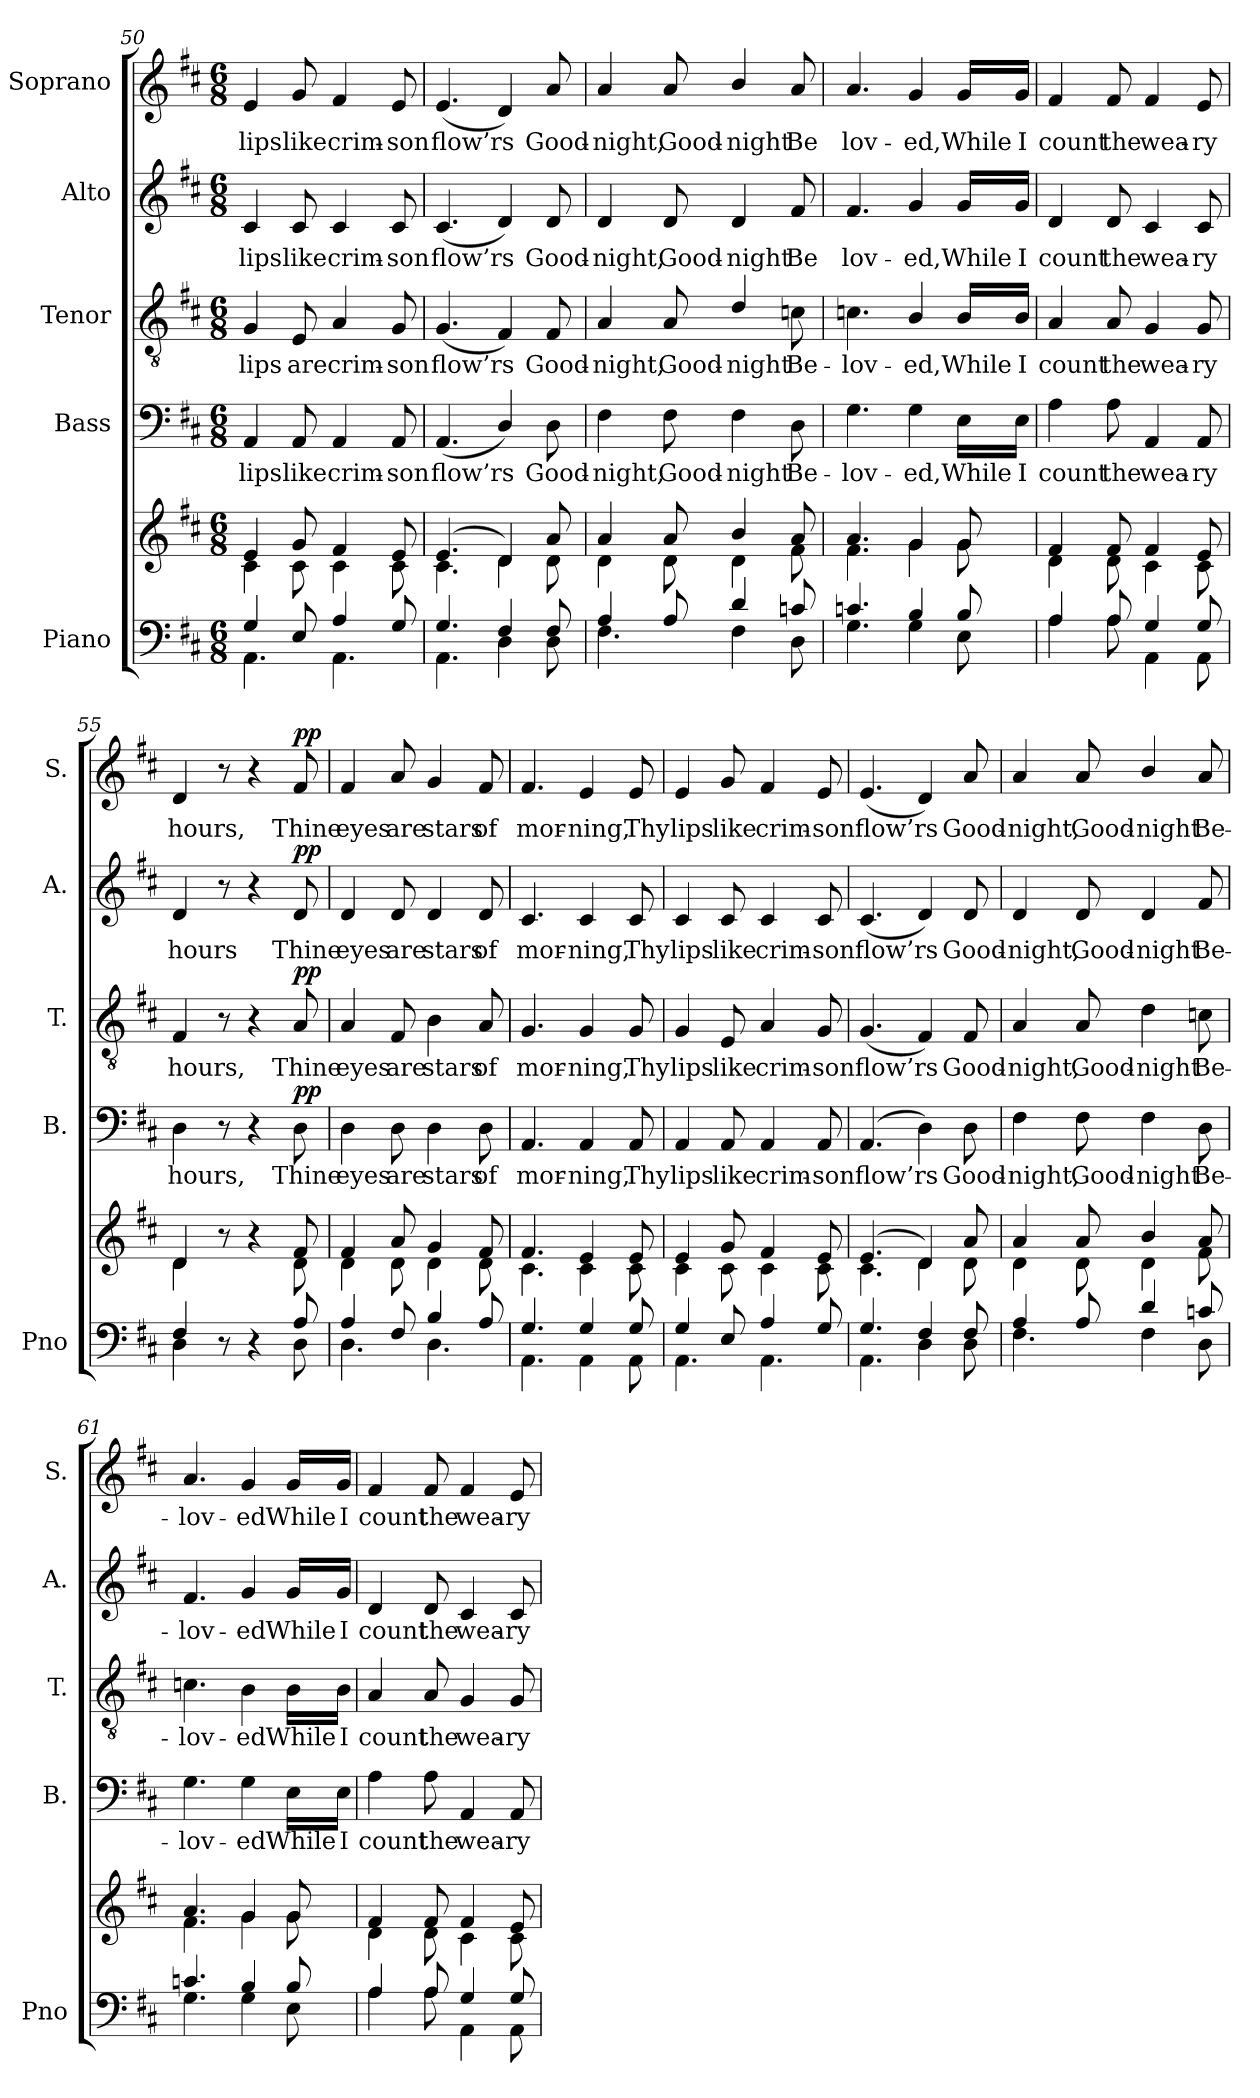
**kern	**kern	**kern	**text	**dynam	**kern	**text	**dynam	**kern	**text	**dynam	**kern	**text	**dynam
*part5	*part5	*part4	*part4	*part4	*part3	*part3	*part3	*part2	*part2	*part2	*part1	*part1	*part1
*staff6	*staff5	*staff4	*staff4	*staff4	*staff3	*staff3	*staff3	*staff2	*staff2	*staff2	*staff1	*staff1	*staff1
*I"Piano	*	*I"Bass	*	*	*I"Tenor	*	*	*I"Alto	*	*	*I"Soprano	*	*
*I'Pno	*	*I'B.	*	*	*I'T.	*	*	*I'A.	*	*	*I'S.	*	*
*clefF4	*clefG2	*clefF4	*	*	*clefGv2	*	*	*clefG2	*	*	*clefG2	*	*
*k[f#c#]	*k[f#c#]	*k[f#c#]	*	*	*k[f#c#]	*	*	*k[f#c#]	*	*	*k[f#c#]	*	*
*M6/8	*M6/8	*M6/8	*	*	*M6/8	*	*	*M6/8	*	*	*M6/8	*	*
=50	=50	=50	=50	=50	=50	=50	=50	=50	=50	=50	=50	=50	=50
*^	*^	*	*	*	*	*	*	*	*	*	*	*	*
4G/	4.AA\	4e/	4c#\	4AA/	lips	.	4G/	lips	.	4c#/	lips	.	4e/	lips	.
8E/	.	8g/	8c#\	8AA/	like	.	8E/	are	.	8c#/	like	.	8g/	like	.
4A/	4.AA\	4f#/	4c#\	4AA/	crim-	.	4A/	crim-	.	4c#/	crim-	.	4f#/	crim-	.
8G/	.	8e/	8c#\	8AA/	-son	.	8G/	-son	.	8c#/	-son	.	8e/	-son	.
=51	=51	=51	=51	=51	=51	=51	=51	=51	=51	=51	=51	=51	=51	=51	=51
4.G/	4.AA\	(4.e/	4.c#\	(<4.AA/	flow’rs	.	(4.G/	flow’rs	.	(4.c#/	flow’rs	.	(4.e/	flow’rs	.
4F#/	4D\	4d/)	4d\	4D/)	.	.	4F#/)	.	.	4d/)	.	.	4d/)	.	.
8F#/	8D\	8a/	8d\	8D\	Good-	.	8F#/	Good-	.	8d/	Good-	.	8a/	Good-	.
=52	=52	=52	=52	=52	=52	=52	=52	=52	=52	=52	=52	=52	=52	=52	=52
4A/	4.F#\	4a/	4d\	4F#\	-night,	.	4A/	-night,	.	4d/	-night,	.	4a/	night,	.
8A/	.	8a/	8d\	8F#\	Good-	.	8A/	Good-	.	8d/	Good-	.	8a/	Good-	.
4d/	4F#\	4b/	4d\	4F#\	-night	.	4d/	-night	.	4d/	-night	.	4b/	-night	.
8cn/	8D\	8a/	8f#\	8D\	Be-	.	8cn\	Be-	.	8f#/	Be	.	8a/	Be	.
=53	=53	=53	=53	=53	=53	=53	=53	=53	=53	=53	=53	=53	=53	=53	=53
4.cn/	4.G\	4.a/	4.f#\	4.G\	-lov-	.	4.cn\	-lov-	.	4.f#/	lov-	.	4.a/	lov-	.
4B/	4G\	4g/	4g\	4G\	-ed,	.	4B/	-ed,	.	4g/	-ed,	.	4g/	-ed,	.
8B/	8E\	8g/	8g\	16E\LL	While	.	16B/LL	While	.	16g/LL	While	.	16g/LL	While	.
.	.	.	.	16E\JJ	I	.	16B/JJ	I	.	16g/JJ	I	.	16g/JJ	I	.
=54	=54	=54	=54	=54	=54	=54	=54	=54	=54	=54	=54	=54	=54	=54	=54
4A/	4A\	4f#/	4d\	4A\	count	.	4A/	count	.	4d/	count	.	4f#/	count	.
8A/	8A\	8f#/	8d\	8A\	the	.	8A/	the	.	8d/	the	.	8f#/	the	.
4G/	4AA\	4f#/	4c#\	4AA/	wea-	.	4G/	wea-	.	4c#/	wea-	.	4f#/	wea-	.
8G/	8AA\	8e/	8c#\	8AA/	-ry	.	8G/	-ry	.	8c#/	-ry	.	8e/	-ry	.
=55	=55	=55	=55	=55	=55	=55	=55	=55	=55	=55	=55	=55	=55	=55	=55
4F#/	4D\	4d/	4d\	4D\	hours,	.	4F#/	hours,	.	4d/	hours	.	4d/	hours,	.
8r	4.ryy	8r	4.ryy	8r	.	.	8r	.	.	8r	.	.	8r	.	.
4r	.	4r	.	4r	.	.	4r	.	.	4r	.	.	4r	.	.
!	!	!	!	!	!	!LO:DY:a	!	!	!LO:DY:a	!	!	!LO:DY:a	!	!	!LO:DY:a
8A/	8D\	8f#/	8d\	8D\	Thine	pp	8A/	Thine	pp	8d/	Thine	pp	8f#/	Thine	pp
=56	=56	=56	=56	=56	=56	=56	=56	=56	=56	=56	=56	=56	=56	=56	=56
4A/	4.D\	4f#/	4d\	4D\	eyes	.	4A/	eyes	.	4d/	eyes	.	4f#/	eyes	.
8F#/	.	8a/	8d\	8D\	are	.	8F#/	are	.	8d/	are	.	8a/	are	.
4B/	4.D\	4g/	4d\	4D\	stars	.	4B\	stars	.	4d/	stars	.	4g/	stars	.
8A/	.	8f#/	8d\	8D\	of	.	8A/	of	.	8d/	of	.	8f#/	of	.
=57	=57	=57	=57	=57	=57	=57	=57	=57	=57	=57	=57	=57	=57	=57	=57
4.G/	4.AA\	4.f#/	4.c#\	4.AA/	mor-	.	4.G/	mor-	.	4.c#/	mor-	.	4.f#/	mor-	.
4G/	4AA\	4e/	4c#\	4AA/	-ning,	.	4G/	-ning,	.	4c#/	-ning,	.	4e/	-ning,	.
8G/	8AA\	8e/	8c#\	8AA/	Thy	.	8G/	Thy	.	8c#/	Thy	.	8e/	Thy	.
=58	=58	=58	=58	=58	=58	=58	=58	=58	=58	=58	=58	=58	=58	=58	=58
4G/	4.AA\	4e/	4c#\	4AA/	lips	.	4G/	lips	.	4c#/	lips	.	4e/	lips	.
8E/	.	8g/	8c#\	8AA/	like	.	8E/	like	.	8c#/	like	.	8g/	like	.
4A/	4.AA\	4f#/	4c#\	4AA/	crim-	.	4A/	crim-	.	4c#/	crim-	.	4f#/	crim-	.
8G/	.	8e/	8c#\	8AA/	-son	.	8G/	-son	.	8c#/	-son	.	8e/	-son	.
=59	=59	=59	=59	=59	=59	=59	=59	=59	=59	=59	=59	=59	=59	=59	=59
4.G/	4.AA\	(4.e/	4.c#\	(4.AA/	flow’rs	.	(4.G/	flow’rs	.	(>4.c#/	flow’rs	.	(>4.e/	flow’rs	.
4F#/	4D\	4d/)	4d\	4D\)	.	.	4F#/)	.	.	4d/)	.	.	4d/)	.	.
8F#/	8D\	8a/	8d\	8D\	Good-	.	8F#/	Good-	.	8d/	Good-	.	8a/	Good-	.
=60	=60	=60	=60	=60	=60	=60	=60	=60	=60	=60	=60	=60	=60	=60	=60
4A/	4.F#\	4a/	4d\	4F#\	-night,	.	4A/	-night,	.	4d/	-night,	.	4a/	-night,	.
8A/	.	8a/	8d\	8F#\	Good-	.	8A/	Good-	.	8d/	Good-	.	8a/	Good-	.
4d/	4F#\	4b/	4d\	4F#\	-night	.	4d\	-night	.	4d/	-night	.	4b/	-night	.
8cn/	8D\	8a/	8f#\	8D\	Be-	.	8cn\	Be-	.	8f#/	Be-	.	8a/	Be-	.
=61	=61	=61	=61	=61	=61	=61	=61	=61	=61	=61	=61	=61	=61	=61	=61
4.cn/	4.G\	4.a/	4.f#\	4.G\	-lov-	.	4.cn\	-lov-	.	4.f#/	-lov-	.	4.a/	-lov-	.
4B/	4G\	4g/	4g\	4G\	-ed	.	4B\	-ed	.	4g/	-ed	.	4g/	-ed	.
8B/	8E\	8g/	8g\	16E\LL	While	.	16B\LL	While	.	16g/LL	While	.	16g/LL	While	.
.	.	.	.	16E\JJ	I	.	16B\JJ	I	.	16g/JJ	I	.	16g/JJ	I	.
=62	=62	=62	=62	=62	=62	=62	=62	=62	=62	=62	=62	=62	=62	=62	=62
4A/	4A\	4f#/	4d\	4A\	count	.	4A/	count	.	4d/	count	.	4f#/	count	.
8A/	8A\	8f#/	8d\	8A\	the	.	8A/	the	.	8d/	the	.	8f#/	the	.
4G/	4AA\	4f#/	4c#\	4AA/	wea-	.	4G/	wea-	.	4c#/	wea-	.	4f#/	wea-	.
8G/	8AA\	8e/	8c#\	8AA/	-ry	.	8G/	-ry	.	8c#/	-ry	.	8e/	-ry	.
*v	*v	*	*	*	*	*	*	*	*	*	*	*	*	*	*
*	*v	*v	*	*	*	*	*	*	*	*	*	*	*	*
=	=	=	=	=	=	=	=	=	=	=	=	=	=
*-	*-	*-	*-	*-	*-	*-	*-	*-	*-	*-	*-	*-	*-
